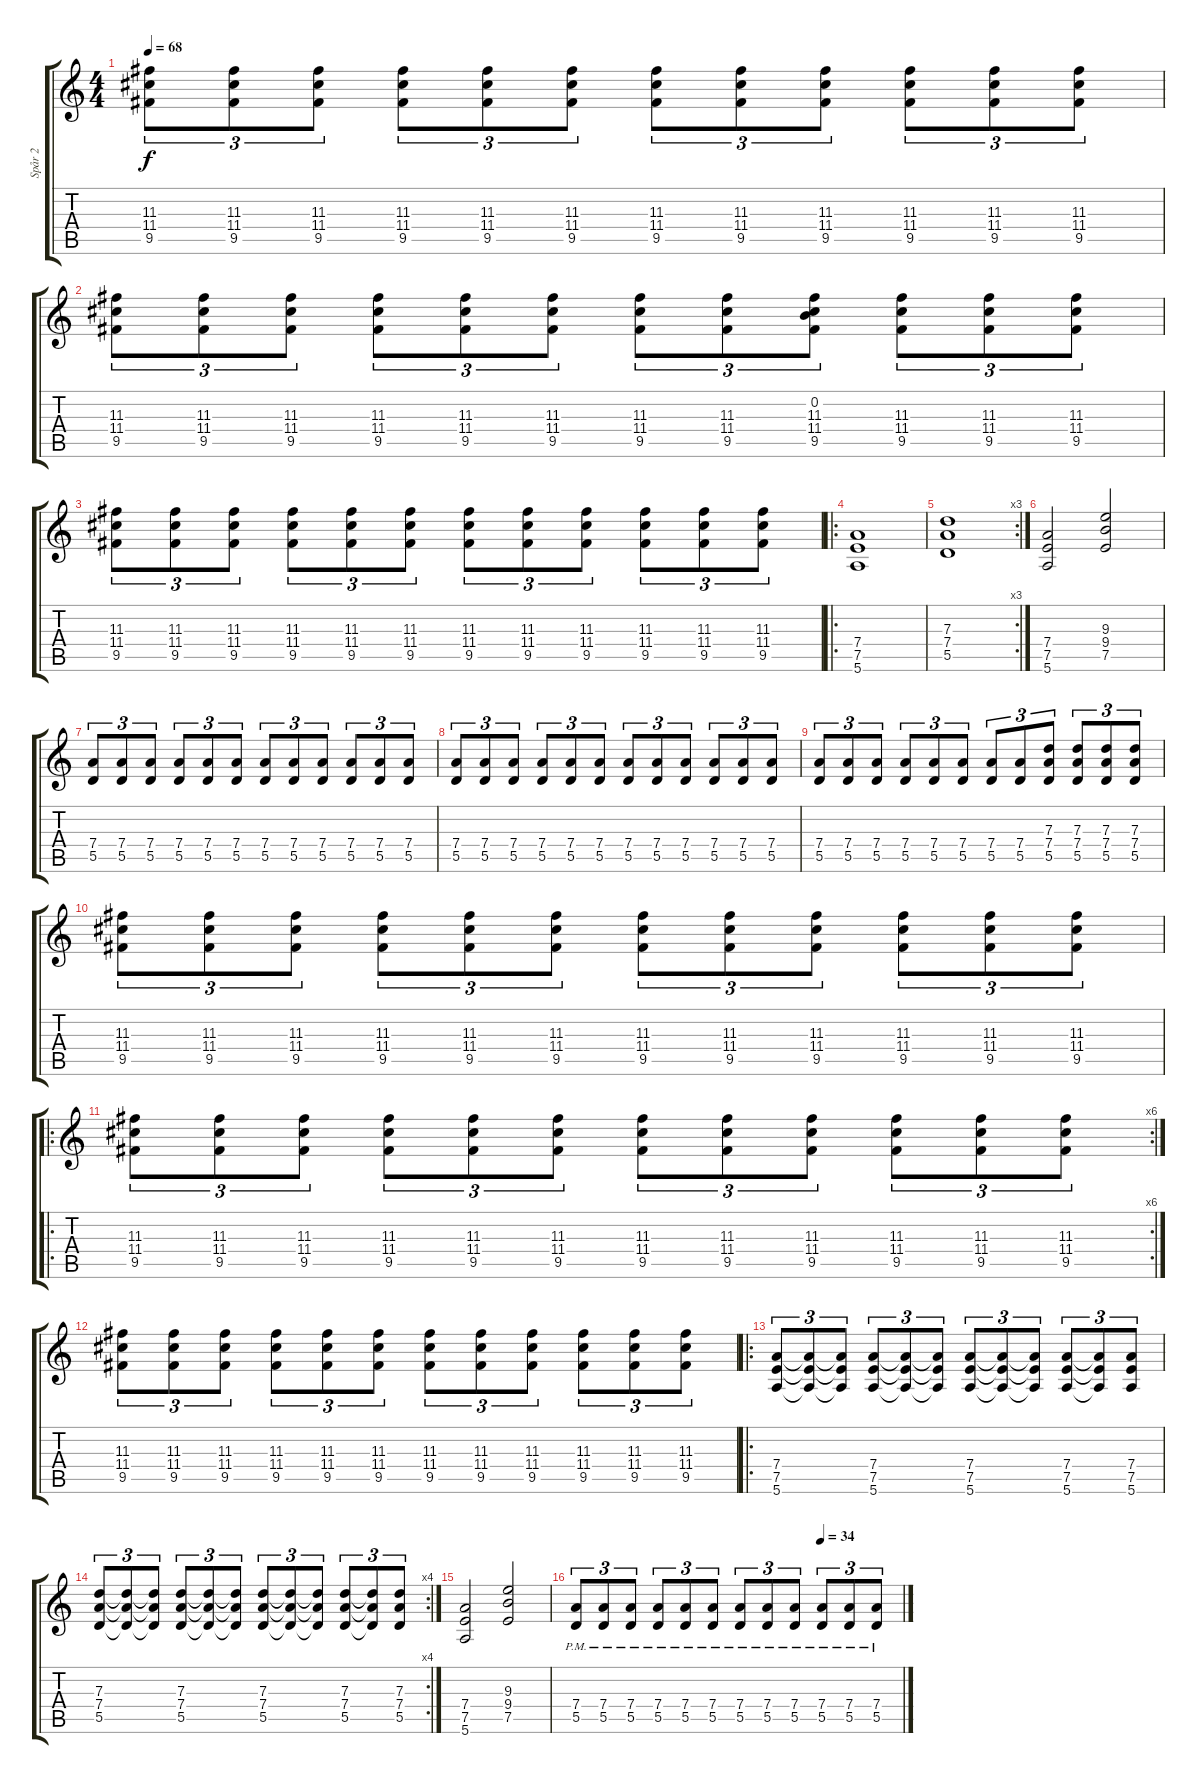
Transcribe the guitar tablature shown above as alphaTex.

\track ("Spår 2" "Spår 2") {instrument distortionguitar}
\staff {score tabs}
\tuning (E4 B3 G3 D3 A2 E2) {hide}
\ts (4 4)
\tempo 68
\clef g2
\ks c
(11.3 11.4 9.5).8{tu (3 2) dy f} (11.3 11.4 9.5).8{tu (3 2)} (11.3 11.4 9.5).8{tu (3 2)} (11.3 11.4 9.5).8{tu (3 2)} (11.3 11.4 9.5).8{tu (3 2)} (11.3 11.4 9.5).8{tu (3 2)} (11.3 11.4 9.5).8{tu (3 2)} (11.3 11.4 9.5).8{tu (3 2)} (11.3 11.4 9.5).8{tu (3 2)} (11.3 11.4 9.5).8{tu (3 2)} (11.3 11.4 9.5).8{tu (3 2)} (11.3 11.4 9.5).8{tu (3 2)} |
(11.3 11.4 9.5).8{tu (3 2)} (11.3 11.4 9.5).8{tu (3 2)} (11.3 11.4 9.5).8{tu (3 2)} (11.3 11.4 9.5).8{tu (3 2)} (11.3 11.4 9.5).8{tu (3 2)} (11.3 11.4 9.5).8{tu (3 2)} (11.3 11.4 9.5).8{tu (3 2)} (11.3 11.4 9.5).8{tu (3 2)} (0.2 11.3 11.4 9.5).8{tu (3 2)} (11.3 11.4 9.5).8{tu (3 2)} (11.3 11.4 9.5).8{tu (3 2)} (11.3 11.4 9.5).8{tu (3 2)} |
(11.3 11.4 9.5).8{tu (3 2)} (11.3 11.4 9.5).8{tu (3 2)} (11.3 11.4 9.5).8{tu (3 2)} (11.3 11.4 9.5).8{tu (3 2)} (11.3 11.4 9.5).8{tu (3 2)} (11.3 11.4 9.5).8{tu (3 2)} (11.3 11.4 9.5).8{tu (3 2)} (11.3 11.4 9.5).8{tu (3 2)} (11.3 11.4 9.5).8{tu (3 2)} (11.3 11.4 9.5).8{tu (3 2)} (11.3 11.4 9.5).8{tu (3 2)} (11.3 11.4 9.5).8{tu (3 2)} |
\ro
(7.4 7.5 5.6).1 |
\rc 3
(7.3 7.4 5.5).1 |
(7.4 7.5 5.6).2 (9.3 9.4 7.5).2 |
(7.4 5.5).8{tu (3 2)} (7.4 5.5).8{tu (3 2)} (7.4 5.5).8{tu (3 2)} (7.4 5.5).8{tu (3 2)} (7.4 5.5).8{tu (3 2)} (7.4 5.5).8{tu (3 2)} (7.4 5.5).8{tu (3 2)} (7.4 5.5).8{tu (3 2)} (7.4 5.5).8{tu (3 2)} (7.4 5.5).8{tu (3 2)} (7.4 5.5).8{tu (3 2)} (7.4 5.5).8{tu (3 2)} |
(7.4 5.5).8{tu (3 2)} (7.4 5.5).8{tu (3 2)} (7.4 5.5).8{tu (3 2)} (7.4 5.5).8{tu (3 2)} (7.4 5.5).8{tu (3 2)} (7.4 5.5).8{tu (3 2)} (7.4 5.5).8{tu (3 2)} (7.4 5.5).8{tu (3 2)} (7.4 5.5).8{tu (3 2)} (7.4 5.5).8{tu (3 2)} (7.4 5.5).8{tu (3 2)} (7.4 5.5).8{tu (3 2)} |
(7.4 5.5).8{tu (3 2)} (7.4 5.5).8{tu (3 2)} (7.4 5.5).8{tu (3 2)} (7.4 5.5).8{tu (3 2)} (7.4 5.5).8{tu (3 2)} (7.4 5.5).8{tu (3 2)} (7.4 5.5).8{tu (3 2)} (7.4 5.5).8{tu (3 2)} (7.3 7.4 5.5).8{tu (3 2)} (7.3 7.4 5.5).8{tu (3 2)} (7.3 7.4 5.5).8{tu (3 2)} (7.3 7.4 5.5).8{tu (3 2)} |
(11.3 11.4 9.5).8{tu (3 2)} (11.3 11.4 9.5).8{tu (3 2)} (11.3 11.4 9.5).8{tu (3 2)} (11.3 11.4 9.5).8{tu (3 2)} (11.3 11.4 9.5).8{tu (3 2)} (11.3 11.4 9.5).8{tu (3 2)} (11.3 11.4 9.5).8{tu (3 2)} (11.3 11.4 9.5).8{tu (3 2)} (11.3 11.4 9.5).8{tu (3 2)} (11.3 11.4 9.5).8{tu (3 2)} (11.3 11.4 9.5).8{tu (3 2)} (11.3 11.4 9.5).8{tu (3 2)} |
\ro
\rc 6
(11.3 11.4 9.5).8{tu (3 2)} (11.3 11.4 9.5).8{tu (3 2)} (11.3 11.4 9.5).8{tu (3 2)} (11.3 11.4 9.5).8{tu (3 2)} (11.3 11.4 9.5).8{tu (3 2)} (11.3 11.4 9.5).8{tu (3 2)} (11.3 11.4 9.5).8{tu (3 2)} (11.3 11.4 9.5).8{tu (3 2)} (11.3 11.4 9.5).8{tu (3 2)} (11.3 11.4 9.5).8{tu (3 2)} (11.3 11.4 9.5).8{tu (3 2)} (11.3 11.4 9.5).8{tu (3 2)} |
(11.3 11.4 9.5).8{tu (3 2)} (11.3 11.4 9.5).8{tu (3 2)} (11.3 11.4 9.5).8{tu (3 2)} (11.3 11.4 9.5).8{tu (3 2)} (11.3 11.4 9.5).8{tu (3 2)} (11.3 11.4 9.5).8{tu (3 2)} (11.3 11.4 9.5).8{tu (3 2)} (11.3 11.4 9.5).8{tu (3 2)} (11.3 11.4 9.5).8{tu (3 2)} (11.3 11.4 9.5).8{tu (3 2)} (11.3 11.4 9.5).8{tu (3 2)} (11.3 11.4 9.5).8{tu (3 2)} |
\ro
(7.4 7.5 5.6).8{tu (3 2)} (7.4{t} 7.5{t} 5.6{t}).8{tu (3 2)} (7.4{t} 7.5{t} 5.6{t}).8{tu (3 2)} (7.4 7.5 5.6).8{tu (3 2)} (7.4{t} 7.5{t} 5.6{t}).8{tu (3 2)} (7.4{t} 7.5{t} 5.6{t}).8{tu (3 2)} (7.4 7.5 5.6).8{tu (3 2)} (7.4{t} 7.5{t} 5.6{t}).8{tu (3 2)} (7.4{t} 7.5{t} 5.6{t}).8{tu (3 2)} (7.4 7.5 5.6).8{tu (3 2)} (7.4{t} 7.5{t} 5.6{t}).8{tu (3 2)} (7.4 7.5 5.6).8{tu (3 2)} |
\rc 4
(7.3 7.4 5.5).8{tu (3 2)} (7.3{t} 7.4{t} 5.5{t}).8{tu (3 2)} (7.3{t} 7.4{t} 5.5{t}).8{tu (3 2)} (7.3 7.4 5.5).8{tu (3 2)} (7.3{t} 7.4{t} 5.5{t}).8{tu (3 2)} (7.3{t} 7.4{t} 5.5{t}).8{tu (3 2)} (7.3 7.4 5.5).8{tu (3 2)} (7.3{t} 7.4{t} 5.5{t}).8{tu (3 2)} (7.3{t} 7.4{t} 5.5{t}).8{tu (3 2)} (7.3 7.4 5.5).8{tu (3 2)} (7.3{t} 7.4{t} 5.5{t}).8{tu (3 2)} (7.3 7.4 5.5).8{tu (3 2)} |
(7.4 7.5 5.6).2 (9.3 9.4 7.5).2 |
\tempo (34 0.75)
(7.4{pm} 5.5{pm}).8{tu (3 2)} (7.4{pm} 5.5{pm}).8{tu (3 2)} (7.4{pm} 5.5{pm}).8{tu (3 2)} (7.4{pm} 5.5{pm}).8{tu (3 2)} (7.4{pm} 5.5{pm}).8{tu (3 2)} (7.4{pm} 5.5{pm}).8{tu (3 2)} (7.4{pm} 5.5{pm}).8{tu (3 2)} (7.4{pm} 5.5{pm}).8{tu (3 2)} (7.4{pm} 5.5{pm}).8{tu (3 2)} (7.4{pm} 5.5{pm}).8{tu (3 2)} (7.4{pm} 5.5{pm}).8{tu (3 2)} (7.4{pm} 5.5{pm}).8{tu (3 2)}
